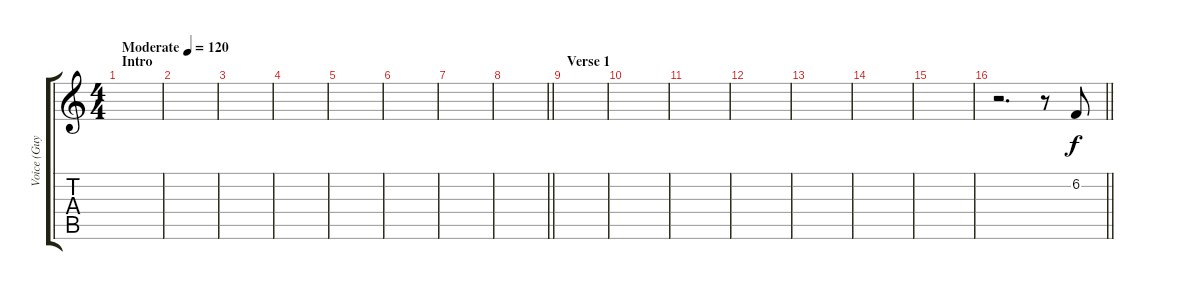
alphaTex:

\track ("Voice (Guy)" "Voice (Guy") {instrument lead2sawtooth}
\staff {score tabs}
\tuning (E4 B3 G3 D3 A2 E2) {hide}
\ts (4 4)
\section ("" "Intro")
\tempo (120 "Moderate")
\clef g2
\ks c
|
|
|
|
|
|
|
\barLineRight lightlight
|
\section ("" "Verse 1")
|
|
|
|
|
|
|
\barLineRight lightlight
r.2{d} r.8 6.2.8
